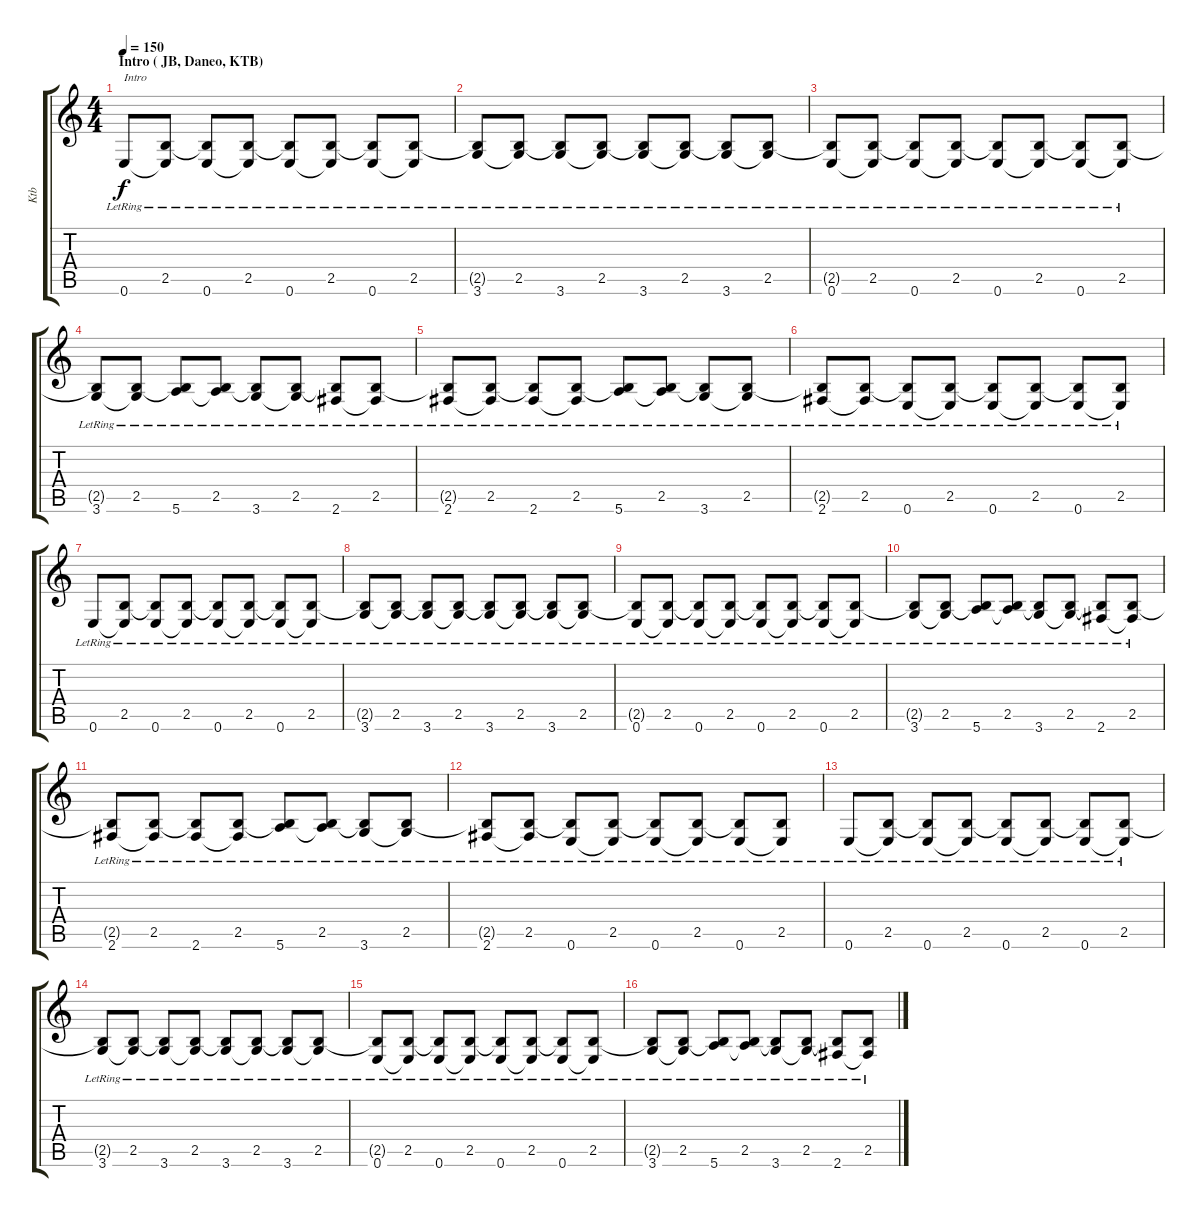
\track ("Ktb" "Ktb") {instrument distortionguitar}
\staff {score tabs}
\tuning (E4 B3 G3 D3 A2 E2) {hide}
\ts (4 4)
\section ("" "Intro ( JB, Daneo, KTB)")
\tempo 150
\tempo 120
\tempo 150
\clef g2
\ks c
0.6{lr}.8{txt "Intro" dy f instrument acousticguitarsteel} (2.5{lr} 0.6{t}).8 (2.5{t} 0.6{lr}).8 (2.5{lr} 0.6{t}).8 (2.5{t} 0.6{lr}).8 (2.5{lr} 0.6{t}).8 (2.5{t} 0.6{lr}).8 (2.5{lr} 0.6{t}).8 |
(2.5{t} 3.6{lr}).8 (2.5{lr} 3.6{t}).8 (2.5{t} 3.6{lr}).8 (2.5{lr} 3.6{t}).8 (2.5{t} 3.6{lr}).8 (2.5{lr} 3.6{t}).8 (2.5{t} 3.6{lr}).8 (2.5{lr} 3.6{t}).8 |
(2.5{t} 0.6{lr}).8 (2.5{lr} 0.6{t}).8 (2.5{t} 0.6{lr}).8 (2.5{lr} 0.6{t}).8 (2.5{t} 0.6{lr}).8 (2.5{lr} 0.6{t}).8 (2.5{t} 0.6{lr}).8 (2.5{lr} 0.6{t}).8 |
(2.5{t} 3.6{lr}).8 (2.5{lr} 3.6{t}).8 (2.5{t} 5.6{lr}).8 (2.5{lr} 5.6{t}).8 (2.5{t} 3.6{lr}).8 (2.5{lr} 3.6{t}).8 (2.5{t} 2.6{lr}).8 (2.5{lr} 2.6{t}).8 |
(2.5{t} 2.6{lr}).8 (2.5{lr} 2.6{t}).8 (2.5{t} 2.6{lr}).8 (2.5{lr} 2.6{t}).8 (2.5{t} 5.6{lr}).8 (2.5{lr} 5.6{t}).8 (2.5{t} 3.6{lr}).8 (2.5{lr} 3.6{t}).8 |
(2.5{t} 2.6{lr}).8 (2.5{lr} 2.6{t}).8 (2.5{t} 0.6{lr}).8 (2.5{lr} 0.6{t}).8 (2.5{t} 0.6{lr}).8 (2.5{lr} 0.6{t}).8 (2.5{t} 0.6{lr}).8 (2.5{lr} 0.6{t}).8 |
0.6{lr}.8 (2.5{lr} 0.6{t}).8 (2.5{t} 0.6{lr}).8 (2.5{lr} 0.6{t}).8 (2.5{t} 0.6{lr}).8 (2.5{lr} 0.6{t}).8 (2.5{t} 0.6{lr}).8 (2.5{lr} 0.6{t}).8 |
(2.5{t} 3.6{lr}).8 (2.5{lr} 3.6{t}).8 (2.5{t} 3.6{lr}).8 (2.5{lr} 3.6{t}).8 (2.5{t} 3.6{lr}).8 (2.5{lr} 3.6{t}).8 (2.5{t} 3.6{lr}).8 (2.5{lr} 3.6{t}).8 |
(2.5{t} 0.6{lr}).8 (2.5{lr} 0.6{t}).8 (2.5{t} 0.6{lr}).8 (2.5{lr} 0.6{t}).8 (2.5{t} 0.6{lr}).8 (2.5{lr} 0.6{t}).8 (2.5{t} 0.6{lr}).8 (2.5{lr} 0.6{t}).8 |
(2.5{t} 3.6{lr}).8 (2.5{lr} 3.6{t}).8 (2.5{t} 5.6{lr}).8 (2.5{lr} 5.6{t}).8 (2.5{t} 3.6{lr}).8 (2.5{lr} 3.6{t}).8 (2.5{t} 2.6{lr}).8 (2.5{lr} 2.6{t}).8 |
(2.5{t} 2.6{lr}).8 (2.5{lr} 2.6{t}).8 (2.5{t} 2.6{lr}).8 (2.5{lr} 2.6{t}).8 (2.5{t} 5.6{lr}).8 (2.5{lr} 5.6{t}).8 (2.5{t} 3.6{lr}).8 (2.5{lr} 3.6{t}).8 |
(2.5{t} 2.6{lr}).8 (2.5{lr} 2.6{t}).8 (2.5{t} 0.6{lr}).8 (2.5{lr} 0.6{t}).8 (2.5{t} 0.6{lr}).8 (2.5{lr} 0.6{t}).8 (2.5{t} 0.6{lr}).8 (2.5{lr} 0.6{t}).8 |
0.6{lr}.8 (2.5{lr} 0.6{t}).8 (2.5{t} 0.6{lr}).8 (2.5{lr} 0.6{t}).8 (2.5{t} 0.6{lr}).8 (2.5{lr} 0.6{t}).8 (2.5{t} 0.6{lr}).8 (2.5{lr} 0.6{t}).8 |
(2.5{t} 3.6{lr}).8 (2.5{lr} 3.6{t}).8 (2.5{t} 3.6{lr}).8 (2.5{lr} 3.6{t}).8 (2.5{t} 3.6{lr}).8 (2.5{lr} 3.6{t}).8 (2.5{t} 3.6{lr}).8 (2.5{lr} 3.6{t}).8 |
(2.5{t} 0.6{lr}).8 (2.5{lr} 0.6{t}).8 (2.5{t} 0.6{lr}).8 (2.5{lr} 0.6{t}).8 (2.5{t} 0.6{lr}).8 (2.5{lr} 0.6{t}).8 (2.5{t} 0.6{lr}).8 (2.5{lr} 0.6{t}).8 |
(2.5{t} 3.6{lr}).8 (2.5{lr} 3.6{t}).8 (2.5{t} 5.6{lr}).8 (2.5{lr} 5.6{t}).8 (2.5{t} 3.6{lr}).8 (2.5{lr} 3.6{t}).8 (2.5{t} 2.6{lr}).8 (2.5{lr} 2.6{t}).8
